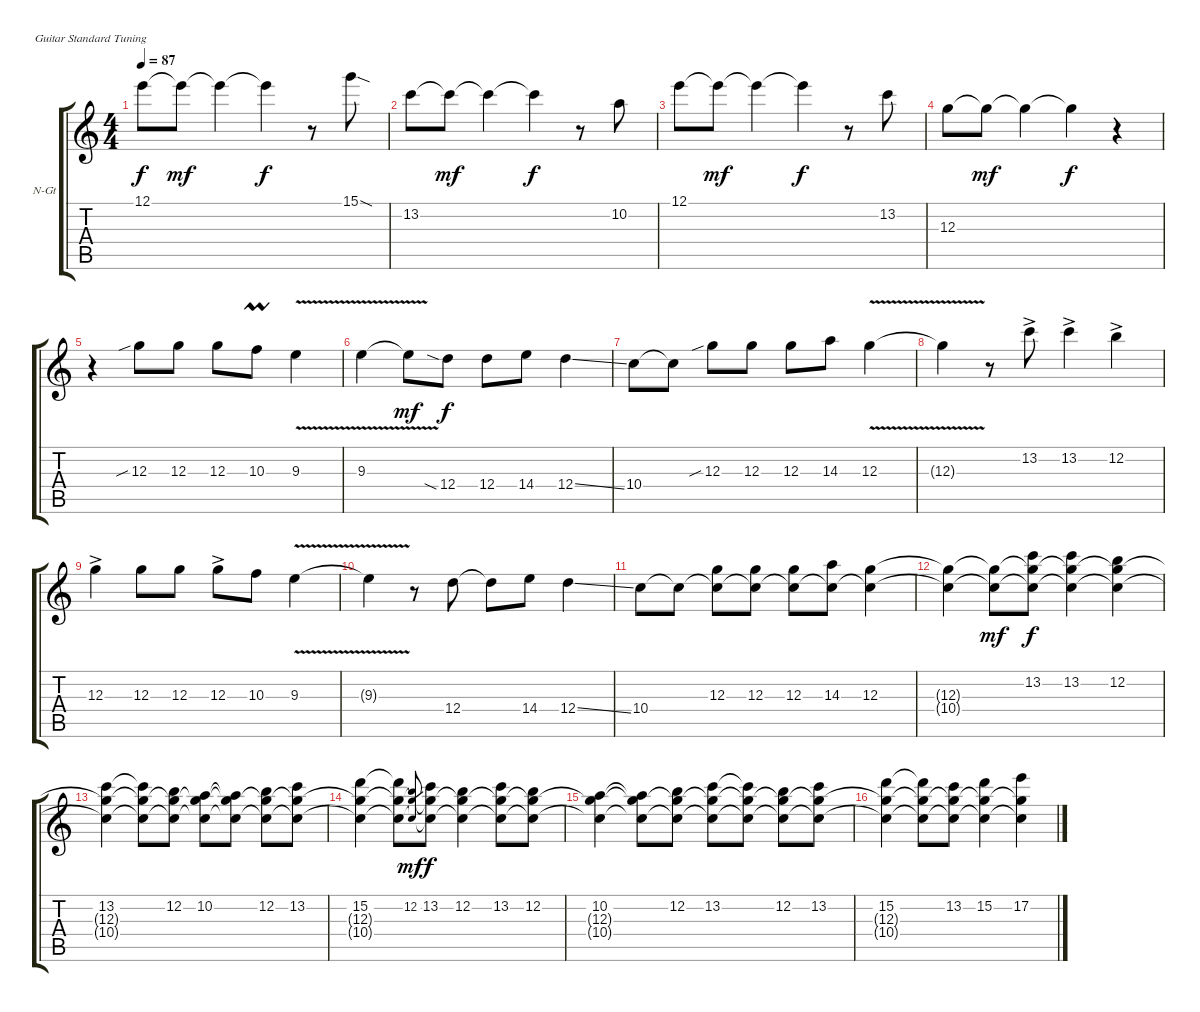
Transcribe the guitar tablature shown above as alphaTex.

\bracketExtendMode groupsimilarinstruments
\firstSystemTrackNameOrientation horizontal
\otherSystemsTrackNameOrientation horizontal
\track ("Guitare lead" "N-Gt") {instrument acousticguitarnylon}
\staff {score tabs}
\tuning (E4 B3 G3 D3 A2 E2)
\ts (4 4)
\tempo 87
\clef g2
\ks c
12.1.8{dy f} 12.1{t}.8{dy mf} 12.1{t}.4 12.1{t}.4{dy f} r.8 15.1{sod}.8 |
13.2.8 13.2{t}.8{dy mf} 13.2{t}.4 13.2{t}.4{dy f} r.8 10.2.8 |
12.1.8 12.1{t}.8{dy mf} 12.1{t}.4 12.1{t}.4{dy f} r.8 13.2.8 |
12.3.8 12.3{t}.8{dy mf} 12.3{t}.4 12.3{t}.4{dy f} r.4 |
r.4 12.3{sib}.8 12.3.8 12.3.8 10.3{umordent}.8 9.3{v}.4 |
9.3{v}.4 9.3{v t}.8{dy mf} 12.4{sia}.8{dy f} 12.4.8 14.4.8 12.4{ss}.4 |
10.4.8 10.4{t}.8 12.3{sib}.8 12.3.8 12.3.8 14.3.8 12.3{v}.4 |
12.3{v t}.4 r.8 13.2{ac}.8 13.2{ac}.4 12.2{ac}.4 |
12.3{ac}.4 12.3.8 12.3.8 12.3{ac}.8 10.3.8 9.3{v}.4 |
9.3{v t}.4 r.8 12.4.8 12.4{t}.8 14.4.8 12.4{ss}.4 |
10.4.8 10.4{t}.8 (12.3 10.4{t}).8 (12.3 10.4{t}).8 (12.3 10.4{t}).8 (14.3 10.4{t}).8 (12.3 10.4{t}).4 |
(12.3{t} 10.4{t}).4 (12.3{t} 10.4{t}).8{dy mf} (13.2 12.3{t} 10.4{t}).8{dy f} (13.2 12.3{t} 10.4{t}).4 (12.2 12.3{t} 10.4{t}).4 |
(13.2 12.3{t} 10.4{t}).4 (13.2{t} 12.3{t} 10.4{t}).8 (12.2 12.3{t} 10.4{t}).8 (10.2 12.3{t} 10.4{t}).8 (10.2{t} 12.3{t} 10.4{t}).8 (12.2 12.3{t} 10.4{t}).8 (13.2 12.3{t} 10.4{t}).8 |
(15.2 12.3{t} 10.4{t}).4 (15.2{t} 12.3{t} 10.4{t}).8 (12.2 12.3{t} 10.4{t}).8{gr dy mf} (13.2 12.3{t} 10.4{t}).8{dy f} (12.2 12.3{t} 10.4{t}).4 (13.2 12.3{t} 10.4{t}).8 (12.2 12.3{t} 10.4{t}).8 |
(10.2 12.3{t} 10.4{t}).4 (10.2{t} 12.3{t} 10.4{t}).8 (12.2 12.3{t} 10.4{t}).8 (13.2 12.3{t} 10.4{t}).8 (13.2{t} 12.3{t} 10.4{t}).8 (12.2 12.3{t} 10.4{t}).8 (13.2 12.3{t} 10.4{t}).8 |
(15.2 12.3{t} 10.4{t}).4 (15.2{t} 12.3{t} 10.4{t}).8 (13.2 12.3{t} 10.4{t}).8 (15.2 12.3{t} 10.4{t}).4 (17.2 12.3{t} 10.4{t}).4
